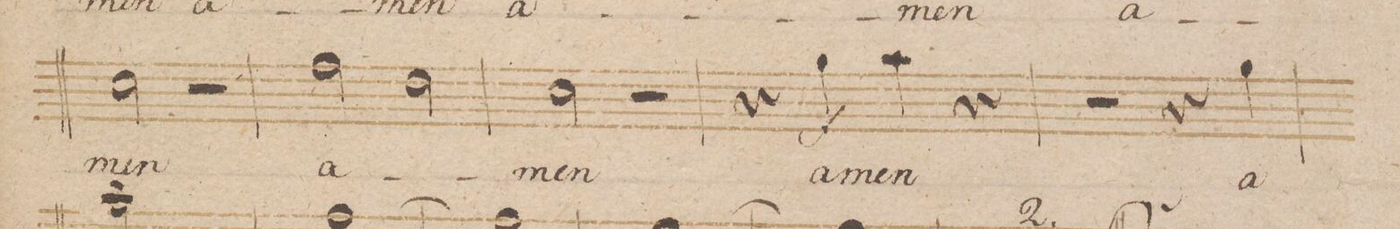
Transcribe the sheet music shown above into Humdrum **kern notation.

**kern	**text	**dynam
*I"Canto.	*	*
*clefC1	*	*
*k[b-]	*	*
*met(c)	*	*
*M4/4	*	*
2a\	-men	.
2r	.	.
=275	=275	=275
2dd\	a-	.
2b-\	.	.
=276	=276	=276
2a\	-men	.
2r	.	.
=277	=277	=277
4r	.	.
4ee\	a-	f
4ff\	-men	.
4r	.	.
=278	=278	=278
2r	.	.
4r	.	.
4ee\	a-	.
=279	=279	=279
*-	*-	*-
